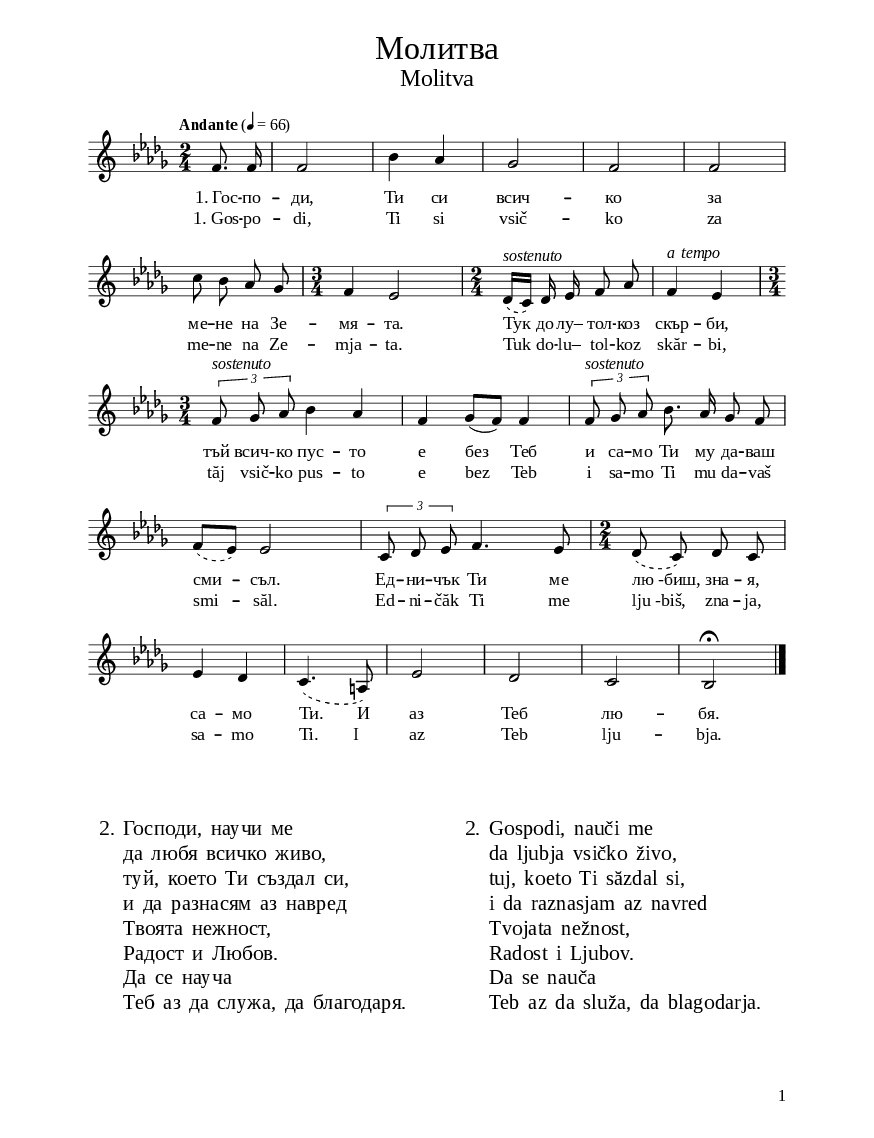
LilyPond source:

\version "2.24.1"

% include paper part and global functions
\include "include/globals.ily"

\bookpart {
  \label #'ref179
  \tocItem \markup "Молитва (Господи, Ти Си) – Molitva (Gospodi, Ti Si) "
  \include "include/bookpart-paper.ily"
  \score {
    \include "include/score-layout.ily"

    \new Voice \absolute {
      \clef treble
      \key bes \minor
      \time 2/4
      \tempoFunc "Andante" 4 "66"
      \autoBeamOff
      \partial 4
      f'8.  f'16 | % 2
      f'2 | % 3
      bes'4  as'4 | % 4
      ges'2 | % 5
      f'2 | % 6
      f'2 \break | % 7
      c''8  bes'8  as'8  ges'8 | % 8
      \time 3/4  | % 8
      f'4  es'2 | % 9
      \time 2/4  | % 9

      \slurDashed  des'16^\markup { \italic {sostenuto} }  [(
      c'16 )] \slurSolid
      des'16  es'16
      f'8  as'8 |
      f'4 ^\markup{ \italic {a tempo} }  es'4 \break | % 11
      \time 3/4  | % 11
      \times 2/3  {
        f'8 ^\markup{ \italic {sostenuto} }  ges'8
        as'8
      }
      bes'4  as'4 | % 12
      f'4  ges'8 ( [  f'8 ) ]  f'4 | % 13
      \times 2/3  {
        f'8 ^\markup{ \italic {sostenuto} }  ges'8
        as'8
      }
      bes'8.  as'16  ges'8  f'8 \break | % 14
      \slurDashed  f'8 ( [ \slurSolid  es'8 ) ]  es'2
      | % 15

      \times 2/3  {
        c'8  des'8  es'8
      }
      f'4.  es'8 | % 16
      \time 2/4  | % 16
      \slurDashed  des'8 (  \slurSolid  c'8 )
      des'8  c'8 \break | % 17
      es'4  des'4 | % 18
      \slurDashed  c'4. ( \slurSolid  a8 ) | % 19
      es'2 |
      des'2 | % 21
      c'2 | % 22
      bes2 ^\fermata \bar "|."
    }

    \addlyrics {
      "1. Гос" -- по -- ди, Ти си всич -- ко
      за ме -- не на Зе -- мя -- та. Тук
      до -- лу– тол -- коз скър --
      би, тъй "всич-" -- ко пус -- то е
      без  Теб и са -- мо Ти му да
      -- ваш сми -- съл. Ед -- ни -- чък
      Ти ме лю_-биш, зна -- я, са -- мо
      "Ти.        И" аз Теб лю -- бя.}
  \addlyrics {
      "1. Gos" -- po -- di, Ti si vsič -- ko
      za me -- ne na Ze -- mja -- ta. Tuk
      do -- lu– tol -- koz skăr --
      bi, tăj vsič -- ko pus -- to e
      bez  Teb i sa -- mo Ti mu da
      -- vaš smi -- săl. Ed -- ni -- čăk
      Ti me lju_-biš, zna -- ja, sa -- mo
      "Ti.        I" az Teb lju -- bja.}

        \header {
          title = \titleFunc "Молитва" "Molitva"
        }

        \midi{}

      } % score
      \markup \empty-two
      \markup \fontsize #bgCoupletFontSize {
        \hspace #1
        \override #`(baseline-skip . ,bgCoupletBaselineSkip)
        \column {
          \line {   2. Господи, научи ме}
          \line {   "   " да любя всичко живо,}
          \line {   "   " туй, което Ти създал си,}
          \line {   "   "  и да разнасям аз навред}
          \line {   "   "   Твоята нежност,}
          \line {   "   " Радост и Любов. }
          \line {   "   "  Да се науча}
          \line {   "   "  Теб  аз да служа, да  благодаря.}

        }

        \hspace #5
        \override #`(baseline-skip . ,bgCoupletBaselineSkip)
     \column {
          \line {   2. Gospodi, nauči me}
          \line {   "   " da ljubja vsičko živo,}
          \line {   "   " tuj, koeto Ti săzdal si,}
          \line {   "   "  i da raznasjam az navred}
          \line {   "   "   Tvojata nežnost,}
          \line {   "   " Radost i Ljubov. }
          \line {   "   "  Da se nauča}
          \line {   "   "  Teb  az da služa, da  blagodarja.}

        } %column
      } % markup

      \pageBreak
      % include foreign translation(s) of the song
      \version "2.24.0"

\markup \fill-line { \fontsize #deTitleFontSize "Gebet" }
\markup \null
\markup \null
\markup \fontsize #deCoupletFontSize {
  \hspace #16
  \override #`(baseline-skip . ,deCoupletBaselineSkip)

  \column {
    \line { 1. Herr, du bist alles für mich,}

    \line { "   "hier unten – so viel Trauer,}

    \line { "   "alles ist so öde ohne Dich}

    \line { "   "und nur Du verleihst ihm Bedeutung.}

    \line { "   "Einzig Du liebst mich,}

    \line { "   "ich weiß, nur Du.}

    \line { "   "Ich liebe dich. }

    \line { " " }

    \line { 2. Herr, lehre mich,}

    \line { "   "alles Lebendige zu lieben,}

    \line { "   "das, was du geschaffen hast,}

    \line { "   "und dass ich überall deine Zartheit,}

    \line { "   "Freude und Liebe verbreite.}

    \line { "   "Möge ich lernen, }

    \line { "   "Dir zu dienen,}

    \line { "   "zu danken. }

  }
}

    } % bookpart

    % Più mosso
    %
